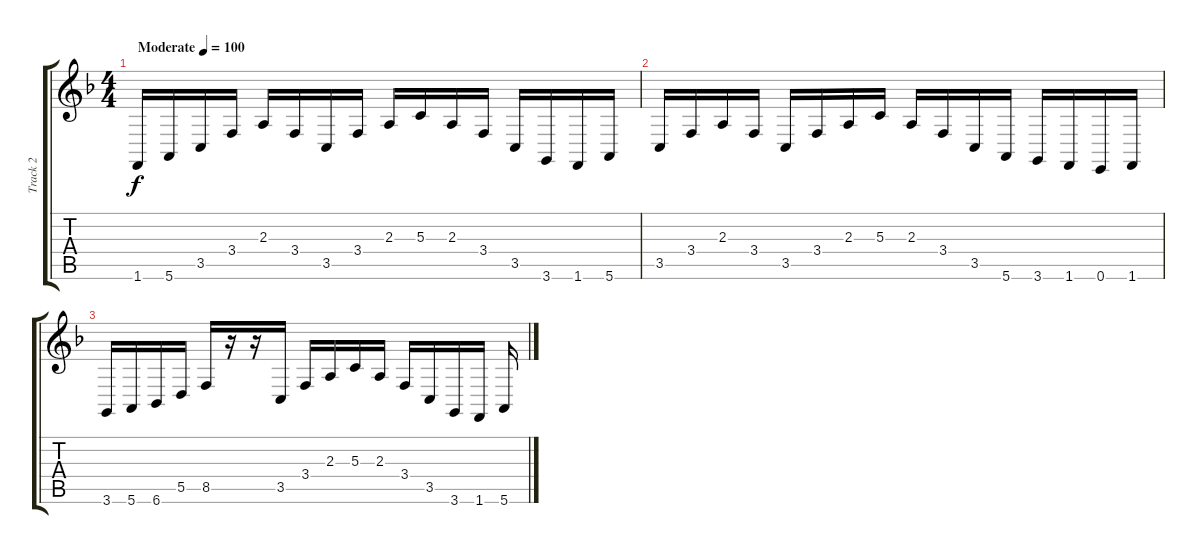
\track ("Track 2" "Track 2") {instrument harpsichord}
\staff {score tabs}
\tuning (E4 B3 G3 D3 A2 E2) {hide}
\ts (4 4)
\tempo (100 "Moderate")
\clef g2
\ks f
1.6.16{dy f instrument harpsichord} 5.6.16 3.5.16 3.4.16 2.3.16 3.4.16 3.5.16 3.4.16 2.3.16 5.3.16 2.3.16 3.4.16 3.5.16 3.6.16 1.6.16 5.6.16 |
3.5.16 3.4.16 2.3.16 3.4.16 3.5.16 3.4.16 2.3.16 5.3.16 2.3.16 3.4.16 3.5.16 5.6.16 3.6.16 1.6.16 0.6.16 1.6.16 |
3.6.16 5.6.16 6.6.16 5.5.16 8.5.16 r.16 r.16 3.5.16 3.4.16 2.3.16 5.3.16 2.3.16 3.4.16 3.5.16 3.6.16 1.6.16 5.6.16
